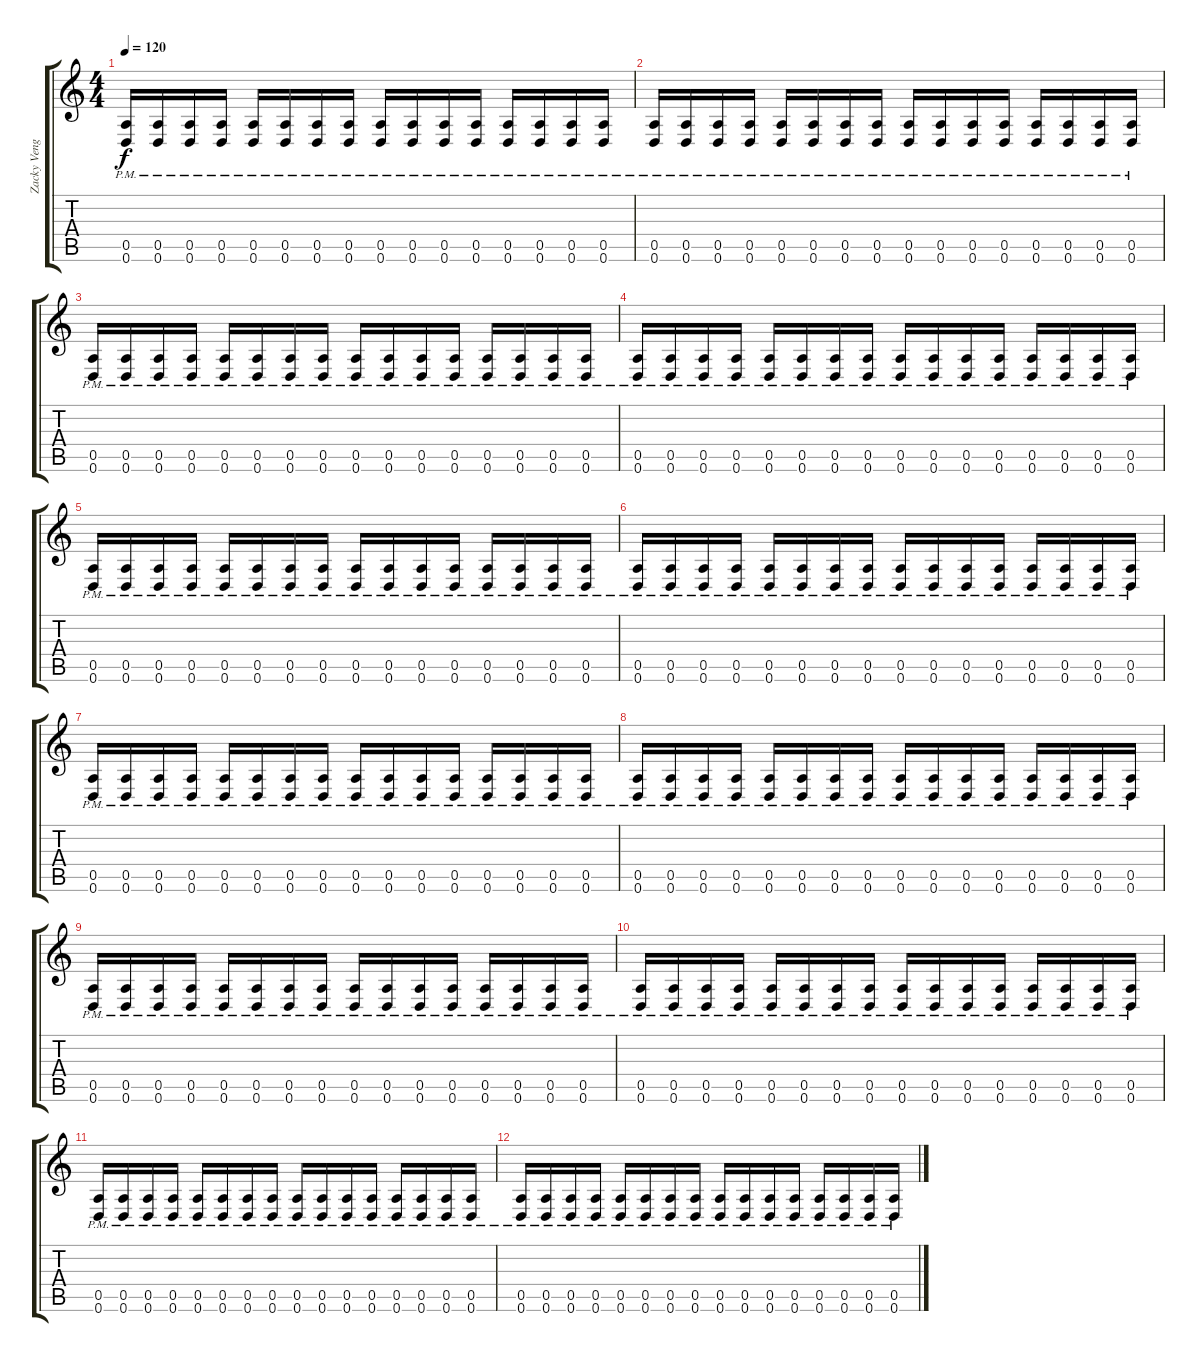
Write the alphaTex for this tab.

\track ("Zacky Vengeance" "Zacky Veng") {instrument distortionguitar}
\staff {score tabs}
\tuning (E4 B3 G3 D3 A2 D2) {hide}
\ts (4 4)
\tempo 120
\clef g2
\ks c
(0.5{pm} 0.6{pm}).16{dy f} (0.5{pm} 0.6{pm}).16 (0.5{pm} 0.6{pm}).16 (0.5{pm} 0.6{pm}).16 (0.5{pm} 0.6{pm}).16 (0.5{pm} 0.6{pm}).16 (0.5{pm} 0.6{pm}).16 (0.5{pm} 0.6{pm}).16 (0.5{pm} 0.6{pm}).16 (0.5{pm} 0.6{pm}).16 (0.5{pm} 0.6{pm}).16 (0.5{pm} 0.6{pm}).16 (0.5{pm} 0.6{pm}).16 (0.5{pm} 0.6{pm}).16 (0.5{pm} 0.6{pm}).16 (0.5{pm} 0.6{pm}).16 |
(0.5{pm} 0.6{pm}).16 (0.5{pm} 0.6{pm}).16 (0.5{pm} 0.6{pm}).16 (0.5{pm} 0.6{pm}).16 (0.5{pm} 0.6{pm}).16 (0.5{pm} 0.6{pm}).16 (0.5{pm} 0.6{pm}).16 (0.5{pm} 0.6{pm}).16 (0.5{pm} 0.6{pm}).16 (0.5{pm} 0.6{pm}).16 (0.5{pm} 0.6{pm}).16 (0.5{pm} 0.6{pm}).16 (0.5{pm} 0.6{pm}).16 (0.5{pm} 0.6{pm}).16 (0.5{pm} 0.6{pm}).16 (0.5{pm} 0.6{pm}).16 |
(0.5{pm} 0.6{pm}).16 (0.5{pm} 0.6{pm}).16 (0.5{pm} 0.6{pm}).16 (0.5{pm} 0.6{pm}).16 (0.5{pm} 0.6{pm}).16 (0.5{pm} 0.6{pm}).16 (0.5{pm} 0.6{pm}).16 (0.5{pm} 0.6{pm}).16 (0.5{pm} 0.6{pm}).16 (0.5{pm} 0.6{pm}).16 (0.5{pm} 0.6{pm}).16 (0.5{pm} 0.6{pm}).16 (0.5{pm} 0.6{pm}).16 (0.5{pm} 0.6{pm}).16 (0.5{pm} 0.6{pm}).16 (0.5{pm} 0.6{pm}).16 |
(0.5{pm} 0.6{pm}).16 (0.5{pm} 0.6{pm}).16 (0.5{pm} 0.6{pm}).16 (0.5{pm} 0.6{pm}).16 (0.5{pm} 0.6{pm}).16 (0.5{pm} 0.6{pm}).16 (0.5{pm} 0.6{pm}).16 (0.5{pm} 0.6{pm}).16 (0.5{pm} 0.6{pm}).16 (0.5{pm} 0.6{pm}).16 (0.5{pm} 0.6{pm}).16 (0.5{pm} 0.6{pm}).16 (0.5{pm} 0.6{pm}).16 (0.5{pm} 0.6{pm}).16 (0.5{pm} 0.6{pm}).16 (0.5{pm} 0.6{pm}).16 |
(0.5{pm} 0.6{pm}).16{volume 14} (0.5{pm} 0.6{pm}).16 (0.5{pm} 0.6{pm}).16 (0.5{pm} 0.6{pm}).16 (0.5{pm} 0.6{pm}).16 (0.5{pm} 0.6{pm}).16 (0.5{pm} 0.6{pm}).16 (0.5{pm} 0.6{pm}).16 (0.5{pm} 0.6{pm}).16 (0.5{pm} 0.6{pm}).16 (0.5{pm} 0.6{pm}).16 (0.5{pm} 0.6{pm}).16 (0.5{pm} 0.6{pm}).16 (0.5{pm} 0.6{pm}).16 (0.5{pm} 0.6{pm}).16 (0.5{pm} 0.6{pm}).16 |
(0.5{pm} 0.6{pm}).16{volume 12} (0.5{pm} 0.6{pm}).16 (0.5{pm} 0.6{pm}).16 (0.5{pm} 0.6{pm}).16 (0.5{pm} 0.6{pm}).16 (0.5{pm} 0.6{pm}).16 (0.5{pm} 0.6{pm}).16 (0.5{pm} 0.6{pm}).16 (0.5{pm} 0.6{pm}).16 (0.5{pm} 0.6{pm}).16 (0.5{pm} 0.6{pm}).16 (0.5{pm} 0.6{pm}).16 (0.5{pm} 0.6{pm}).16 (0.5{pm} 0.6{pm}).16 (0.5{pm} 0.6{pm}).16 (0.5{pm} 0.6{pm}).16 |
(0.5{pm} 0.6{pm}).16{volume 10} (0.5{pm} 0.6{pm}).16 (0.5{pm} 0.6{pm}).16 (0.5{pm} 0.6{pm}).16 (0.5{pm} 0.6{pm}).16 (0.5{pm} 0.6{pm}).16 (0.5{pm} 0.6{pm}).16 (0.5{pm} 0.6{pm}).16 (0.5{pm} 0.6{pm}).16 (0.5{pm} 0.6{pm}).16 (0.5{pm} 0.6{pm}).16 (0.5{pm} 0.6{pm}).16 (0.5{pm} 0.6{pm}).16 (0.5{pm} 0.6{pm}).16 (0.5{pm} 0.6{pm}).16 (0.5{pm} 0.6{pm}).16 |
(0.5{pm} 0.6{pm}).16{volume 8} (0.5{pm} 0.6{pm}).16 (0.5{pm} 0.6{pm}).16 (0.5{pm} 0.6{pm}).16 (0.5{pm} 0.6{pm}).16 (0.5{pm} 0.6{pm}).16 (0.5{pm} 0.6{pm}).16 (0.5{pm} 0.6{pm}).16 (0.5{pm} 0.6{pm}).16 (0.5{pm} 0.6{pm}).16 (0.5{pm} 0.6{pm}).16 (0.5{pm} 0.6{pm}).16 (0.5{pm} 0.6{pm}).16 (0.5{pm} 0.6{pm}).16 (0.5{pm} 0.6{pm}).16 (0.5{pm} 0.6{pm}).16 |
(0.5{pm} 0.6{pm}).16{volume 6} (0.5{pm} 0.6{pm}).16 (0.5{pm} 0.6{pm}).16 (0.5{pm} 0.6{pm}).16 (0.5{pm} 0.6{pm}).16 (0.5{pm} 0.6{pm}).16 (0.5{pm} 0.6{pm}).16 (0.5{pm} 0.6{pm}).16 (0.5{pm} 0.6{pm}).16 (0.5{pm} 0.6{pm}).16 (0.5{pm} 0.6{pm}).16 (0.5{pm} 0.6{pm}).16 (0.5{pm} 0.6{pm}).16 (0.5{pm} 0.6{pm}).16 (0.5{pm} 0.6{pm}).16 (0.5{pm} 0.6{pm}).16 |
(0.5{pm} 0.6{pm}).16{volume 4} (0.5{pm} 0.6{pm}).16 (0.5{pm} 0.6{pm}).16 (0.5{pm} 0.6{pm}).16 (0.5{pm} 0.6{pm}).16 (0.5{pm} 0.6{pm}).16 (0.5{pm} 0.6{pm}).16 (0.5{pm} 0.6{pm}).16 (0.5{pm} 0.6{pm}).16 (0.5{pm} 0.6{pm}).16 (0.5{pm} 0.6{pm}).16 (0.5{pm} 0.6{pm}).16 (0.5{pm} 0.6{pm}).16 (0.5{pm} 0.6{pm}).16 (0.5{pm} 0.6{pm}).16 (0.5{pm} 0.6{pm}).16 |
(0.5{pm} 0.6{pm}).16{volume 2} (0.5{pm} 0.6{pm}).16 (0.5{pm} 0.6{pm}).16 (0.5{pm} 0.6{pm}).16 (0.5{pm} 0.6{pm}).16 (0.5{pm} 0.6{pm}).16 (0.5{pm} 0.6{pm}).16 (0.5{pm} 0.6{pm}).16 (0.5{pm} 0.6{pm}).16 (0.5{pm} 0.6{pm}).16 (0.5{pm} 0.6{pm}).16 (0.5{pm} 0.6{pm}).16 (0.5{pm} 0.6{pm}).16 (0.5{pm} 0.6{pm}).16 (0.5{pm} 0.6{pm}).16 (0.5{pm} 0.6{pm}).16 |
(0.5{pm} 0.6{pm}).16{volume 0} (0.5{pm} 0.6{pm}).16 (0.5{pm} 0.6{pm}).16 (0.5{pm} 0.6{pm}).16 (0.5{pm} 0.6{pm}).16 (0.5{pm} 0.6{pm}).16 (0.5{pm} 0.6{pm}).16 (0.5{pm} 0.6{pm}).16 (0.5{pm} 0.6{pm}).16 (0.5{pm} 0.6{pm}).16 (0.5{pm} 0.6{pm}).16 (0.5{pm} 0.6{pm}).16 (0.5{pm} 0.6{pm}).16 (0.5{pm} 0.6{pm}).16 (0.5{pm} 0.6{pm}).16 (0.5{pm} 0.6{pm}).16
